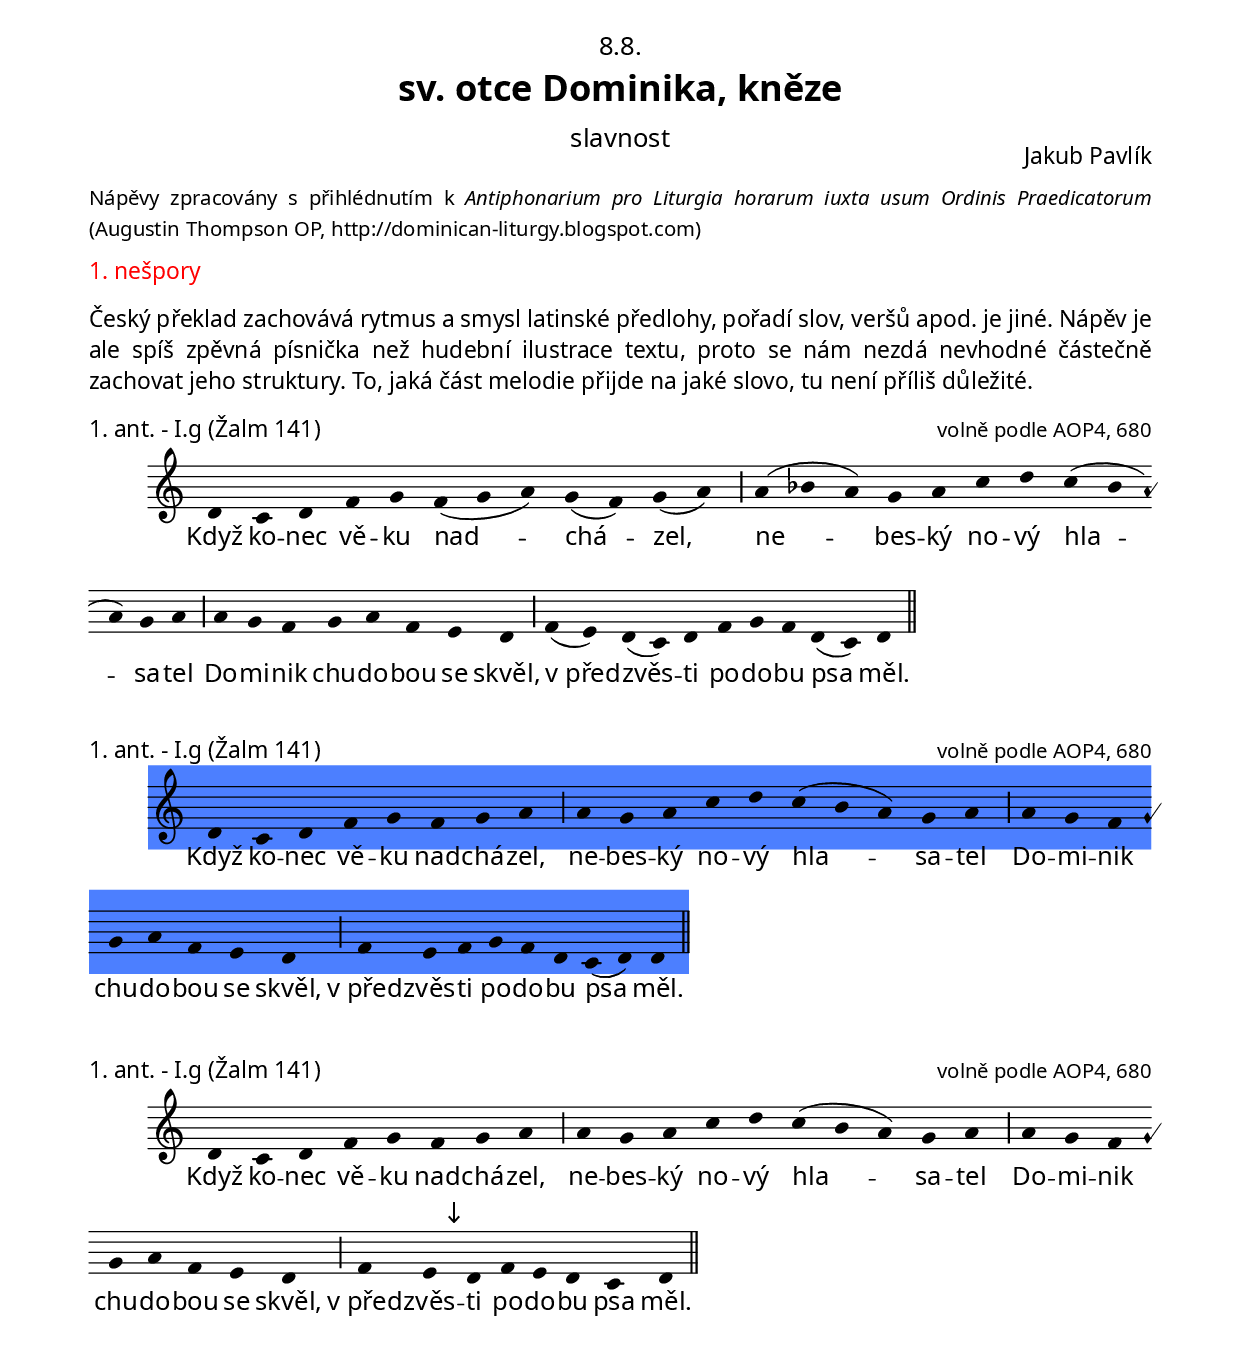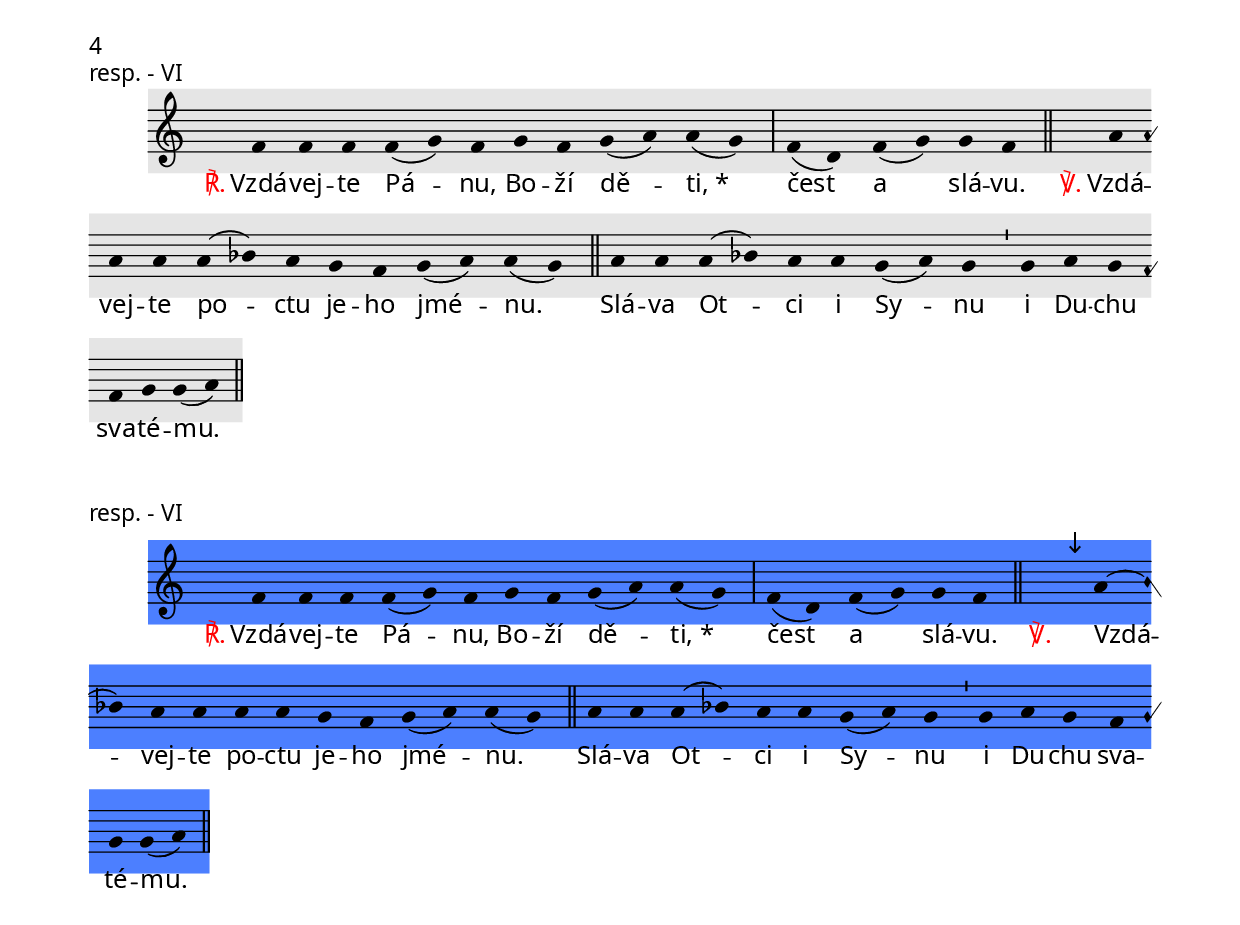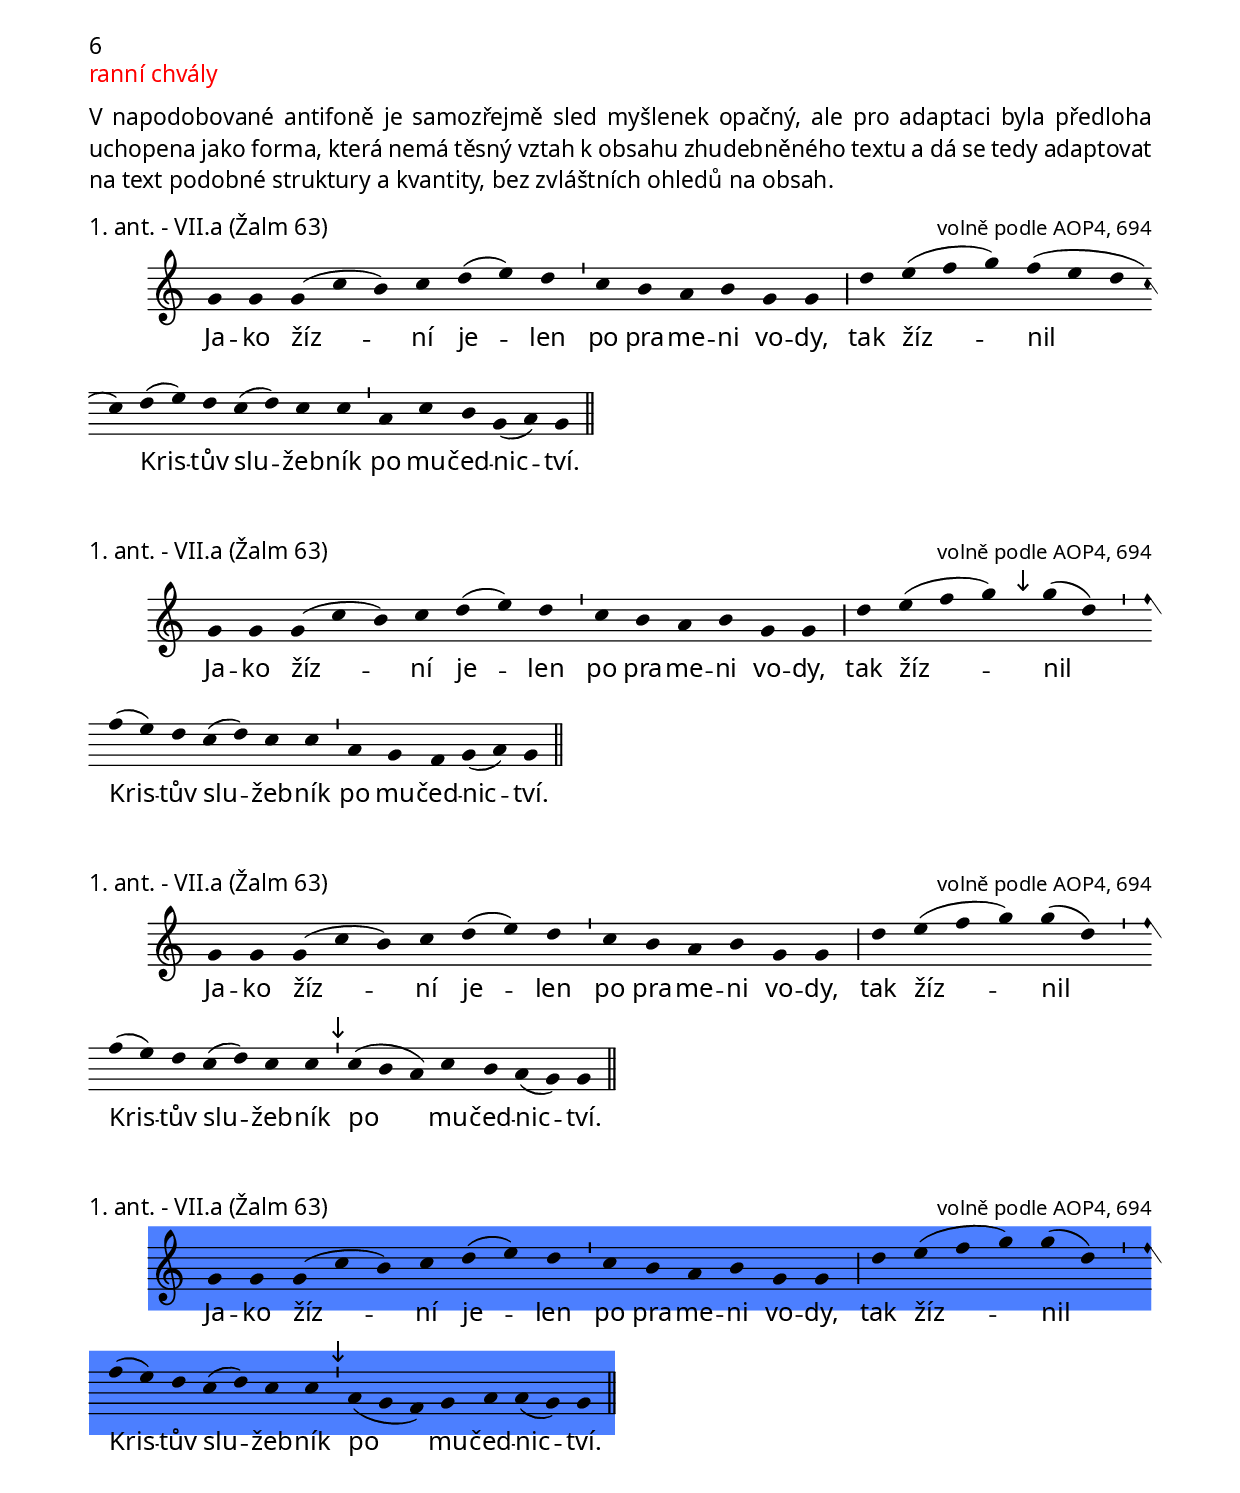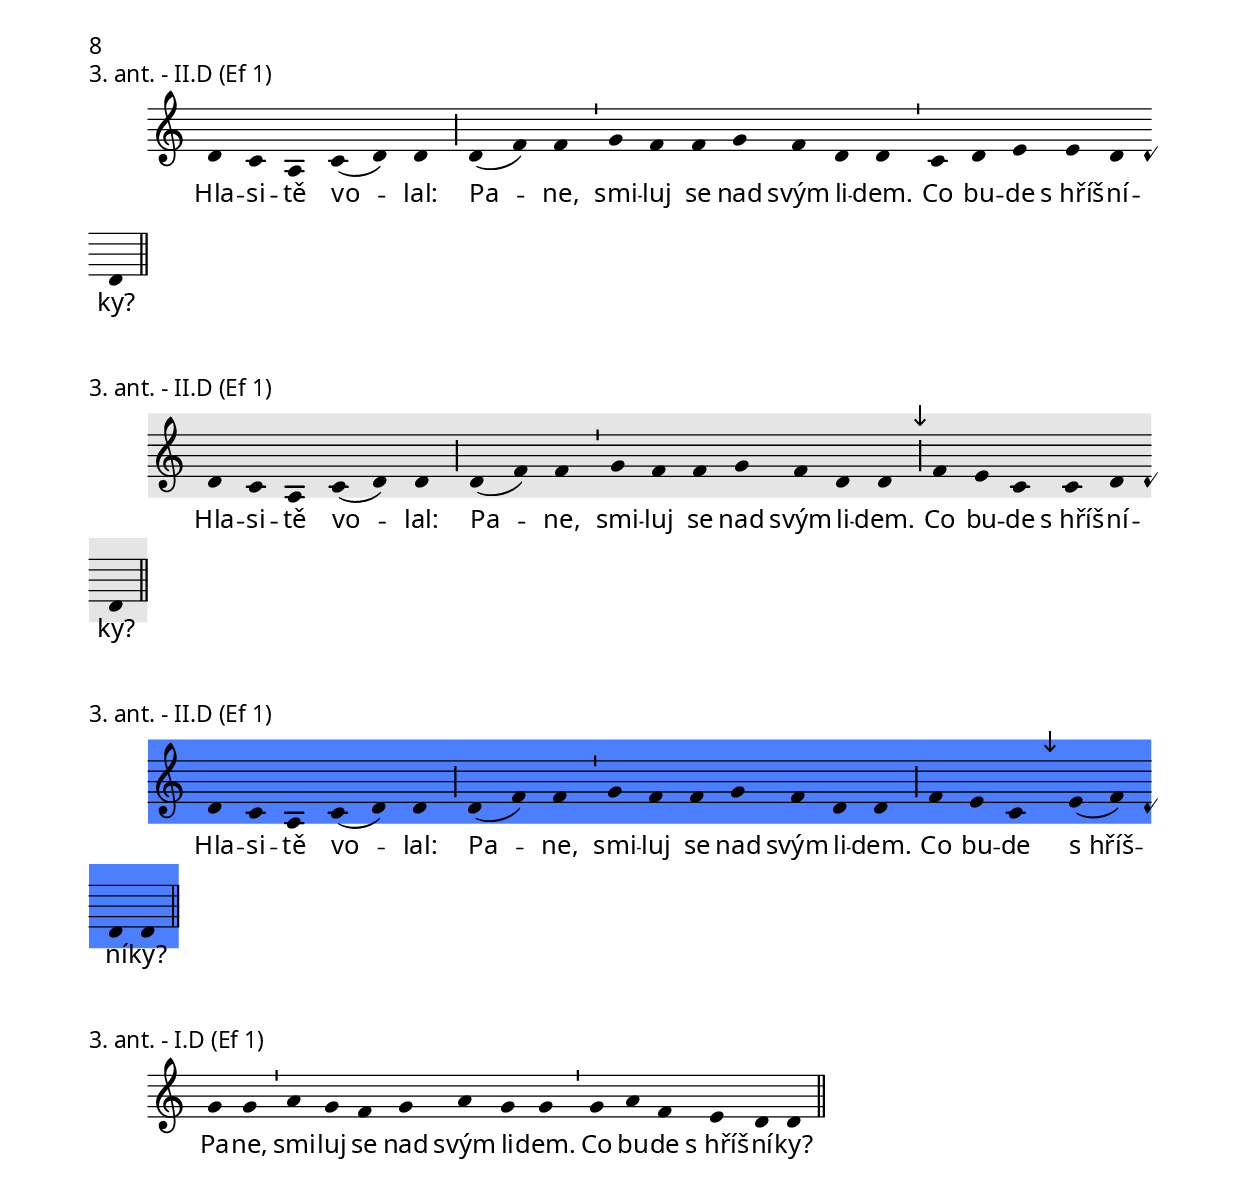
\version "2.16.0"

\include "../../spolecne.ly"
\include "../../dilyresponsorii.ly"

\header {
  title = \markup\titleSvatek
            "sv. otce Dominika, kněze"
            slavnost
            8.8.
  composer = "Jakub Pavlík"
}

\markup\small\justify{
  Nápěvy zpracovány s přihlédnutím
  k \italic{Antiphonarium pro Liturgia horarum iuxta usum Ordinis Praedicatorum}
  (Augustin Thompson OP,
  \with-url #"http://dominican-liturgy.blogspot.com" {http://dominican-liturgy.blogspot.com)}
}

\markup {\nadpisHodinka {"1. nešpory"}}

\markup\justify{
  Český překlad zachovává rytmus a smysl latinské předlohy,
  pořadí slov, veršů apod. je jiné.
  Nápěv je ale spíš zpěvná písnička než hudební ilustrace textu,
  proto se nám nezdá nevhodné částečně zachovat jeho struktury.
  To, jaká část melodie přijde na jaké slovo, tu není příliš důležité.
}

\score {
  \relative c' {
    \choralniRezim
    d4 c d f g f( g a) g( f) g( a) \barMaior
    a( bes a) g a c d c( b a) g a \barMaior
    a g f g a f e d \barMaior
    f( e) d( c) d f g f d( c) d \barFinalis
  }
  \addlyrics {
    Když ko -- nec vě -- ku nad -- chá -- zel,
    ne -- bes -- ký no -- vý hla -- sa -- tel
    Do -- mi -- nik chu -- do -- bou se skvěl,
    v_před -- zvěs -- ti po -- do -- bu psa měl.
  }
  \header {
    fons_externus = "volně podle AOP4, 680"
    quid = "1. ant."
    modus = "I"
    differentia = "g"
    psalmus = "Žalm 141"
    id = "1ne-a1"
    piece = \markup {\sestavTitulek}
  }
}

\score {
  \relative c' {
    \zvyraznovacModry
    \choralniRezim
    d4 c d f g f g a \barMaior
    a g a c d c( b a) g a \barMaior
    a g f g a f e d \barMaior
    f e f g f d c( d) d \barFinalis
  }
  \addlyrics {
    Když ko -- nec vě -- ku nad -- chá -- zel,
    ne -- bes -- ký no -- vý hla -- sa -- tel
    Do -- mi -- nik chu -- do -- bou se skvěl,
    v_před -- zvěs -- ti po -- do -- bu psa měl.
  }
  \header {
    fons_externus = "volně podle AOP4, 680"
    quid = "1. ant."
    modus = "I"
    differentia = "g"
    psalmus = "Žalm 141"
    id = "1ne-a1"
    piece = \markup {\sestavTitulek}
  }
}

\score {
  \relative c' {
    \choralniRezim
    d4 c d f g f g a \barMaior
    a g a c d c( b a) g a \barMaior
    a g f g a f e d \barMaior
    f e \mark\sipka d f e d c d \barFinalis
  }
  \addlyrics {
    Když ko -- nec vě -- ku nad -- chá -- zel,
    ne -- bes -- ký no -- vý hla -- sa -- tel
    Do -- mi -- nik chu -- do -- bou se skvěl,
    v_před -- zvěs -- ti po -- do -- bu psa měl.
  }
  \header {
    fons_externus = "volně podle AOP4, 680"
    quid = "1. ant."
    modus = "I"
    differentia = "g"
    psalmus = "Žalm 141"
    id = "1ne-a1"
    piece = \markup {\sestavTitulek}
  }
}

\pageBreak

\score {
  \relative c' {
    \zvyraznovacModry
    \key f \major
    \choralniRezim
    f4 f a c c4.( d4) c bes( a) f g a \barMaior
    c( d f) e f( e d) c \barMin c d c a bes c \barMaior
    c d c( a bes) a \barMin g bes a g f f \barFinalis
  }
  \addlyrics {
    Pro Kris -- to -- vo jmé -- no žil, u -- mí -- ral,
    všu -- de Bo -- ží se -- me -- no roz -- sé -- val,
    chrá -- něn ští -- tem chu -- do -- by bo -- jo -- val.
  }
  \header {
    fons_externus = "volně podle AOP4, 682"
    quid = "2. ant."
    modus = "V"
    differentia = "a"
    psalmus = "Žalm 142"
    id = "1ne-a2"
    piece = \markup {\sestavTitulek}
  }
}

\pageBreak

\score {
  \relative c' {
    \zvyraznovacModry
    \choralniRezim
    c4 d f g f e d \barMin
    f g a f g a \barMaior
    c d c b a g a( g) \barMin
    f g f d c( d) d \barFinalis
  }
  \addlyrics {
    V_jas -- né ne -- be vchá -- zí již,
    tě -- les -- ných pout zba -- ven,
    na -- pl -- ně -- nou Pá -- nem číš
    o -- kou -- ší teď bla -- žen.
  }
  \header {
    fons_externus = "volně podle AOP4, 683"
    quid = "3. ant."
    modus = "I"
    differentia = "D"
    psalmus = "Flp 2"
    id = "1ne-a3"
    piece = \markup {\sestavTitulek}
  }
}

\pageBreak

\score {
  \relative c' {
    \zvyraznovacSedy
    \choralniRezim

    % R
    \neviditelna f
    f4 f f f( g) f g f g( a) a( g) \barMax
    f( d) f( g) g f \barFinalis
    % V
    \neviditelna a
    a4 a a a( bes) a g f g( a) a( g) \barFinalis

    \respVIdoxologie \barFinalis
  }
  \addlyrics {
    \Response Vzdá -- vej -- te Pá -- nu, Bo -- ží dě -- ti,_*
    čest a slá -- vu.
    \Verse Vzdá -- vej -- te po -- ctu je -- ho jmé -- nu.
    \textRespDoxologie
  }
  \header {
    quid = "resp."
    modus = "VI"
    id = "1ne-r"
    piece = \markup {\sestavTitulekResp}
  }
}

\score {
  \relative c' {
    \zvyraznovacModry
    \choralniRezim

    % R
    \neviditelna f
    f4 f f f( g) f g f g( a) a( g) \barMax
    f( d) f( g) g f \barFinalis
    % V
    \neviditelna a
    \mark\sipka a4( bes) a a a a g f g( a) a( g) \barFinalis

    \respVIdoxologie \barFinalis
  }
  \addlyrics {
    \Response Vzdá -- vej -- te Pá -- nu, Bo -- ží dě -- ti,_*
    čest a slá -- vu.
    \Verse Vzdá -- vej -- te po -- ctu je -- ho jmé -- nu.
    \textRespDoxologie
  }
  \header {
    quid = "resp."
    modus = "VI"
    id = "1ne-r"
    piece = \markup {\sestavTitulekResp}
  }
}

\pageBreak

\score {
  \relative c' {
    \choralniRezim

  }
  \addlyrics {
    Bla -- že -- ný Do -- mi -- nik po -- zdvi -- hl ru -- ce k_ne -- bi a pra -- vil:
    Ot -- če sva -- tý, ty víš, že jsem o -- chot -- ně a vy -- tr -- va -- le pl -- nil tvou vů -- li
    a o -- chrá -- nil jsem a za -- cho -- val ty, kte -- ré jsi mi dal.
    Teď zas je do -- po -- rou -- čím to -- bě,
    za -- cho -- vej je a o -- chra -- ňuj.
  }
  \header {
    quid = "ant. k Magnificat"
    modus = ""
    differentia = ""
    psalmus = ""
    id = "1ne-amag"
    piece = \markup {\sestavTitulekBezZalmu}
  }
}

\markup {\nadpisHodinka {"invitatorium"}}

\score {
  \relative c' {
    \choralniRezim

  }
  \addlyrics {
    Pojď -- te se kla -- nět Pá -- nu a -- po -- što -- lů,
    kte -- rý u -- či -- nil z_Do -- mi -- ni -- ka
    hla -- sa -- te -- le e -- van -- ge -- li -- a.
  }
  \header {
    quid = "ant."
    modus = ""
    differentia = ""
    psalmus = ""
    id = "invit"
    piece = \markup {\sestavTitulekBezZalmu}
  }
}

\markup {\nadpisHodinka {"modlitba se čtením"}}

\score {
  \relative c' {
    \choralniRezim

  }
  \addlyrics {
    Ty, o kte -- rých Pán pře -- dem vě -- děl,
    ty ta -- ké před -- ur -- čil,
    a -- by by -- li ve sho -- dě s_ob -- ra -- zem je -- ho Sy -- na,
    a -- by tak on byl prv -- ní z_mno -- ha brat -- ří.
  }
  \header {
    quid = "1. ant."
    modus = ""
    differentia = ""
    psalmus = "Žalm 1"
    id = "mc-a1"
    piece = \markup {\sestavTitulek}
  }
}

\score {
  \relative c' {
    \choralniRezim

  }
  \addlyrics {
    Bůh za -- zá -- řil v_na -- šem srd -- ci,
    a -- by o -- sví -- til li -- di po -- zná -- ním je -- ho ve -- leb -- nos -- ti,
    kte -- rá je na Kris -- to -- vě tvá -- ři.
  }
  \header {
    quid = "2. ant."
    modus = ""
    differentia = ""
    psalmus = "Žalm 2"
    id = "mc-a2"
    piece = \markup {\sestavTitulek}
  }
}

\score {
  \relative c' {
    \choralniRezim

  }
  \addlyrics {
    Bůh, dár -- ce na -- dě -- je,
    ať vás na -- pl -- ní sa -- mou ra -- dos -- tí i po -- ko -- jem ve ví -- ře,
    a -- bys -- te pro -- spí -- va -- li v_na -- dě -- ji
    s_moc -- nou po -- mo -- cí Du -- cha Sva -- té -- ho.
  }
  \header {
    quid = "3. ant."
    modus = ""
    differentia = ""
    psalmus = "Žalm 24"
    id = "mc-a3"
    piece = \markup {\sestavTitulek}
  }
}

\score {
  \relative c' {
    \choralniRezim

    % R
    \neviditelna a

    % V
    \neviditelna a

    % R
    \neviditelna a

    % Slava
  }
  \addlyrics {
    \Response Hlá -- sej slo -- vo!
    Na -- lé -- hej, ať je to vhod či ne -- vhod,
    u -- svěd -- čuj, do -- mlou -- vej, na -- po -- mí -- nej,
    s_veš -- ke -- rou sho -- ví -- va -- vos -- tí a zna -- los -- tí na -- u -- ky._*

    Ty však buď ve všem roz -- váž -- ný,
    vy -- tr -- va -- lý ve zkouš -- kách,
    pra -- cuj ja -- ko hla -- sa -- tel e -- van -- ge -- li -- a.

    \Verse Jak mi -- lý je pří -- chod těch,
    kdo při -- ná -- še -- jí ra -- dost -- nou zvěst!_*

    Ty však buď ve všem roz -- váž -- ný,
    vy -- tr -- va -- lý ve zkouš -- kách,
    pra -- cuj ja -- ko hla -- sa -- tel e -- van -- ge -- li -- a.
  }
  \header {
    quid = "1. resp."
    modus = ""
    id = "mc-r1"
    piece = \markup {\sestavTitulekResp}
  }
}

\score {
  \relative c' {
    \choralniRezim

    % R
    \neviditelna a

    % V
    \neviditelna a


  }
  \addlyrics {
    \Response Po -- vstal no -- vý hla -- sa -- tel spá -- sy,
    byl jak o -- heň_*
    a je -- ho slo -- vo plá -- lo jak po -- cho -- deň.
    \Verse V_je -- ho ús -- tech by -- la na -- u -- ka prav -- dy,
    ne -- pra -- vost se ne -- na -- lez -- la na je -- ho rtech._*
    A je -- ho slo -- vo plá -- lo jak po -- cho -- deň.
  }
  \header {
    quid = "2. resp."
    modus = ""
    id = "mc-r2"
    piece = \markup {\sestavTitulekResp}
  }
}

\markup\italic{Nebo další možnosti, zde nezpracované.}

\pageBreak

\markup {\nadpisHodinka {"ranní chvály"}}

\markup\justify{
  V napodobované antifoně je samozřejmě sled myšlenek opačný,
  ale pro adaptaci byla předloha uchopena jako forma,
  která nemá těsný vztah k obsahu zhudebněného textu
  a dá se tedy adaptovat na text podobné struktury a kvantity,
  bez zvláštních ohledů na obsah.
}

\score {
  \relative c'' {
    \choralniRezim
    g4 g g( c b) c d( e) d \barMin
    c b a b g g \barMaior
    d' e( f g) f( e d c) d( e) d c( d) c c \barMin
    a c b g( a) g \barFinalis
  }
  \addlyrics {
    Ja -- ko žíz -- ní je -- len
    po pra -- me -- ni vo -- dy,
    tak žíz -- nil Kris -- tův slu -- žeb -- ník
    po mu -- čed -- nic -- tví.
  }
  \header {
    fons_externus = "volně podle AOP4, 694"
    quid = "1. ant."
    modus = "VII"
    differentia = "a"
    psalmus = "Žalm 63"
    id = "rch-a1"
    piece = \markup {\sestavTitulek}
  }
}

\score {
  \relative c'' {
    \choralniRezim
    g4 g g( c b) c d( e) d \barMin
    c b a b g g \barMaior
    d' e( f g) \mark\sipka g( d) \barMin
    f( e) d c( d) c c \barMin
    a g f g( a) g \barFinalis
  }
  \addlyrics {
    Ja -- ko žíz -- ní je -- len
    po pra -- me -- ni vo -- dy,
    tak žíz -- nil
    Kris -- tův slu -- žeb -- ník
    po mu -- čed -- nic -- tví.
  }
  \header {
    fons_externus = "volně podle AOP4, 694"
    quid = "1. ant."
    modus = "VII"
    differentia = "a"
    psalmus = "Žalm 63"
    id = "rch-a1"
    piece = \markup {\sestavTitulek}
  }
}

\score {
  \relative c'' {
    \choralniRezim
    g4 g g( c b) c d( e) d \barMin
    c b a b g g \barMaior
    d' e( f g) g( d) \barMin
    f( e) d c( d) c c \barMin
    \mark\sipka c( b a) c b a( g) g \barFinalis
  }
  \addlyrics {
    Ja -- ko žíz -- ní je -- len
    po pra -- me -- ni vo -- dy,
    tak žíz -- nil
    Kris -- tův slu -- žeb -- ník
    po mu -- čed -- nic -- tví.
  }
  \header {
    fons_externus = "volně podle AOP4, 694"
    quid = "1. ant."
    modus = "VII"
    differentia = "a"
    psalmus = "Žalm 63"
    id = "rch-a1"
    piece = \markup {\sestavTitulek}
  }
}

\score {
  \relative c'' {
    \zvyraznovacModry
    \choralniRezim
    g4 g g( c b) c d( e) d \barMin
    c b a b g g \barMaior
    d' e( f g) g( d) \barMin
    f( e) d c( d) c c \barMin
    \mark\sipka a( g f) g a a( g) g \barFinalis
  }
  \addlyrics {
    Ja -- ko žíz -- ní je -- len
    po pra -- me -- ni vo -- dy,
    tak žíz -- nil
    Kris -- tův slu -- žeb -- ník
    po mu -- čed -- nic -- tví.
  }
  \header {
    fons_externus = "volně podle AOP4, 694"
    quid = "1. ant."
    modus = "VII"
    differentia = "a"
    psalmus = "Žalm 63"
    id = "rch-a1"
    piece = \markup {\sestavTitulek}
  }
}

\pageBreak

\score {
  \relative c' {
    \choralniRezim

  }
  \addlyrics {
    Bra -- tr Do -- mi -- nik se -- tr -- vá -- val v_mod -- lit -- bě
    ve dne v_no -- ci.
  }
  \header {
    quid = "2. ant."
    modus = ""
    differentia = ""
    psalmus = "Dan 3-III"
    id = "rch-a2"
    piece = \markup {\sestavTitulek}
  }
}

\score {
  \relative c' {
    \choralniRezim

  }
  \addlyrics {
    Když Do -- mi -- nik po -- sí -- lal brat -- ry ká -- zat,
    pro -- sil je a na -- po -- mí -- nal,
    a -- by hor -- li -- vě pra -- co -- va -- li na spá -- se du -- ší.
  }
  \header {
    quid = "3. ant."
    modus = ""
    differentia = ""
    psalmus = "Žalm 149"
    id = "rch-a3"
    piece = \markup {\sestavTitulek}
  }
}

\score {
  \relative c' {
    \zvyraznovacModry
    \choralniRezim

    % R
    \neviditelna f
    f4 f f f g f g a a( g) \barMax
    f d f g g f \barFinalis
    % V
    \neviditelna a
    a4 a a( bes) a g( a) g g \barMin a g f g( a) a( g) \barFinalis
    % Slava
    \respVIdoxologie \barFinalis
  }
  \addlyrics {
    \Response Vy -- pra -- vuj -- te me -- zi po -- ha -- ny_*
    o Pá -- no -- vě slá -- vě.
    \Verse Me -- zi vše -- mi ná -- ro -- dy o je -- ho di -- vech.
    \textRespDoxologie
  }
  \header {
    quid = "resp."
    modus = "VI"
    id = "rch-r"
    piece = \markup {\sestavTitulekResp}
  }
}

\score {
  \relative c' {
    \choralniRezim

  }
  \addlyrics {
    Jak mi -- lý je pří -- chod to -- ho,
    kdo zvěs -- tu -- je po -- koj a o -- zna -- mu -- je spá -- su,
    kte -- rý pra -- ví Si -- o -- nu:
    Kra -- lu -- je Bůh tvůj.
  }
  \header {
    quid = "ant. k Benedictus"
    modus = ""
    differentia = ""
    psalmus = ""
    id = "rch-aben"
    piece = \markup {\sestavTitulekBezZalmu}
  }
}

\markup {\nadpisHodinka {"modlitba uprostřed dne"}}

\score {
  \relative c' {
    \choralniRezim

  }
  \addlyrics {
    Měj -- te lás -- ku, buď -- te po -- kor -- ní,
    va -- ším vlast -- nic -- tvím ať je do -- bro -- vol -- ná chu -- do -- ba.
  }
  \header {
    quid = "ant. dopoledne"
    modus = ""
    differentia = ""
    psalmus = ""
    id = "tercie"
    piece = \markup {\sestavTitulekBezZalmu}
  }
}

\score {
  \relative c' {
    \choralniRezim

  }
  \addlyrics {
    Byl to nej -- vět -- ší a nej -- lep -- ší tě -- ši -- tel
    po -- kou -- še -- ných brat -- ří
    i ji -- ných li -- dí.
  }
  \header {
    quid = "ant. v poledne"
    modus = ""
    differentia = ""
    psalmus = ""
    id = "sexta"
    piece = \markup {\sestavTitulekBezZalmu}
  }
}

\score {
  \relative c' {
    \choralniRezim

  }
  \addlyrics {
    O -- prav -- do -- vě mi -- lo -- val chu -- do -- bu
    a no -- sil vždy pros -- tý o -- děv.
  }
  \header {
    quid = "ant. odpoledne"
    modus = ""
    differentia = ""
    psalmus = ""
    id = "nona"
    piece = \markup {\sestavTitulekBezZalmu}
  }
}

\markup {\nadpisHodinka {"2. nešpory"}}

\score {
  \relative c' {
    \choralniRezim

  }
  \addlyrics {
    Všech -- ny li -- di ob -- jí -- mal
    ši -- ro -- kou ná -- ru -- čí lás -- ky
    a pro -- to -- že měl všech -- ny rád,
    mě -- li všich -- ni rá -- di je -- ho.
  }
  \header {
    quid = "1. ant."
    modus = ""
    differentia = ""
    psalmus = "Žalm 115"
    id = "2ne-a1"
    piece = \markup {\sestavTitulek}
  }
}

\score {
  \relative c' {
    \choralniRezim

  }
  \addlyrics {
    Po -- hnut sou -- ci -- tem a lás -- kou
    pro -- dal kni -- hy a všech -- no, co měl,
    a da -- ro -- val to na vý -- ži -- vu chu -- dých.
  }
  \header {
    quid = "2. ant."
    modus = ""
    differentia = ""
    psalmus = "Žalm 125"
    id = "2ne-a2"
    piece = \markup {\sestavTitulek}
  }
}

\pageBreak

\score {
  \relative c' {
    \choralniRezim
    d4 c a c( d) d \barMaior
    d( f) f \barMin
    g f f g f d d \barMin
    c d e e d d \barFinalis
  }
  \addlyrics {
    Hla -- si -- tě vo -- lal:
    Pa -- ne,
    smi -- luj se nad svým li -- dem.
    Co bu -- de s_hříš -- ní -- ky?
  }
  \header {
    quid = "3. ant."
    modus = "II"
    differentia = "D"
    psalmus = "Ef 1"
    id = "2ne-a3"
    piece = \markup {\sestavTitulek}
  }
}

\score {
  \relative c' {
    \zvyraznovacSedy
    \choralniRezim
    d4 c a c( d) d \barMaior
    d( f) f \barMin
    g f f g f d d \barMaior
    \mark\sipka f e c c d d \barFinalis
  }
  \addlyrics {
    Hla -- si -- tě vo -- lal:
    Pa -- ne,
    smi -- luj se nad svým li -- dem.
    Co bu -- de s_hříš -- ní -- ky?
  }
  \header {
    quid = "3. ant."
    modus = "II"
    differentia = "D"
    psalmus = "Ef 1"
    id = "2ne-a3"
    piece = \markup {\sestavTitulek}
  }
}

\score {
  \relative c' {
    \zvyraznovacModry
    \choralniRezim
    d4 c a c( d) d \barMaior
    d( f) f \barMin
    g f f g f d d \barMaior
    f e c \mark\sipka e( f) d d \barFinalis
  }
  \addlyrics {
    Hla -- si -- tě vo -- lal:
    Pa -- ne,
    smi -- luj se nad svým li -- dem.
    Co bu -- de s_hříš -- ní -- ky?
  }
  \header {
    quid = "3. ant."
    modus = "II"
    differentia = "D"
    psalmus = "Ef 1"
    id = "2ne-a3"
    piece = \markup {\sestavTitulek}
  }
}

\score {
  \relative c'' {
    \choralniRezim
    g4 g \barMin
    a g f g a g g \barMin
    g a f e d d \barFinalis
  }
  \addlyrics {
    %Hla -- si -- tě vo -- lal:
    Pa -- ne,
    smi -- luj se nad svým li -- dem.
    Co bu -- de s_hříš -- ní -- ky?
  }
  \header {
    quid = "3. ant."
    modus = "I"
    differentia = "D"
    psalmus = "Ef 1"
    id = "2ne-a3"
    piece = \markup {\sestavTitulek}
  }
}

\pageBreak

\score {
  \relative c' {
    \zvyraznovacModry
    \choralniRezim

    % R
    \neviditelna f
    f4 g g f f \barMin f f g g f g( a) a( g) \barMax
    g f d f g g f \barFinalis
    % V
    \neviditelna a
    a4 a a a g( a) g g \barMin a g f g g( a) \barFinalis
    % Slava
    \respVIdoxologie \barFinalis
  }
  \addlyrics {
    \Response Bla -- ho -- sla -- ve -- ní, kdo sly -- ší Bo -- ží slov -- o_*
    a za -- cho -- vá -- va -- jí je.
    \Verse Při -- ná -- še -- jí u -- ži -- tek v_tr -- pě -- li -- vos -- ti.
    \textRespDoxologie
  }
  \header {
    quid = "resp."
    modus = "VI"
    id = "2ne-r"
    piece = \markup {\sestavTitulekResp}
  }
}

\pageBreak

\score {
  \relative c' {
    \zvyraznovacModry
    \choralniRezim
    d4( f e) d( c) f( g) a \barMin
    c( b a4.) f4( e d) e( f e) d c( d) d \barMaior
    a' c d c( d) d c a( g a) f g( a) a \barMaior
    d, f( e) d( e) d d( c) \barMin
    f g( a) a( g f) e( d c) e( f) e d d \barFinalis
  }
  \addlyrics {
    Vel -- ký Ot -- če,
    sva -- tý Do -- mi -- ni -- ku,
    v_ho -- di -- ně smr -- ti nás přij -- mi k_so -- bě,
    a zde na ze -- mi
    na nás po -- hlí -- žej vždy s_lás -- kou.
  }
  \header {
    fons_externus = "volně podle AOP4, 708"
    quid = "ant. k Magnificat"
    modus = "I"
    differentia = "g"
    psalmus = ""
    id = "2ne-amag"
    piece = \markup {\sestavTitulekBezZalmu}
  }
}